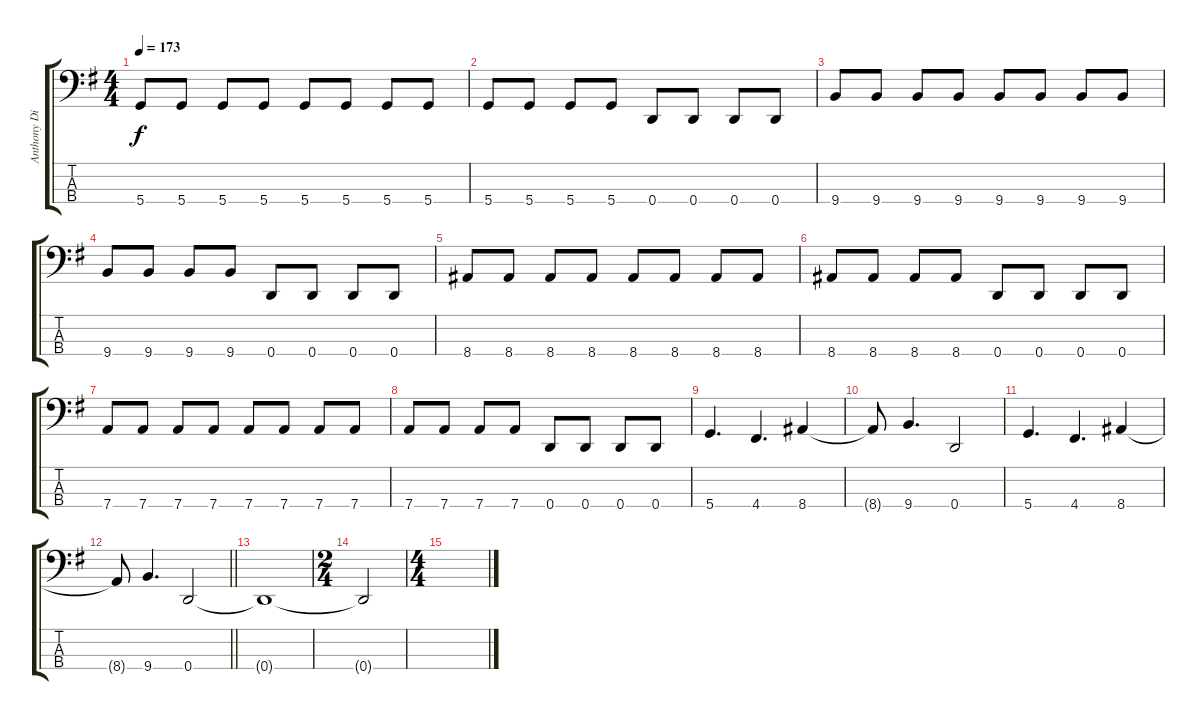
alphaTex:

\track ("Anthony DiIonno" "Anthony Di") {instrument electricbasspick}
\staff {score tabs}
\tuning (G2 D2 A1 D1) {hide}
\ts (4 4)
\tempo 173
\clef f4
\ks g
5.4.8{dy f} 5.4.8 5.4.8 5.4.8 5.4.8 5.4.8 5.4.8 5.4.8 |
5.4.8 5.4.8 5.4.8 5.4.8 0.4.8 0.4.8 0.4.8 0.4.8 |
9.4.8 9.4.8 9.4.8 9.4.8 9.4.8 9.4.8 9.4.8 9.4.8 |
9.4.8 9.4.8 9.4.8 9.4.8 0.4.8 0.4.8 0.4.8 0.4.8 |
8.4.8 8.4.8 8.4.8 8.4.8 8.4.8 8.4.8 8.4.8 8.4.8 |
8.4.8 8.4.8 8.4.8 8.4.8 0.4.8 0.4.8 0.4.8 0.4.8 |
7.4.8 7.4.8 7.4.8 7.4.8 7.4.8 7.4.8 7.4.8 7.4.8 |
7.4.8 7.4.8 7.4.8 7.4.8 0.4.8 0.4.8 0.4.8 0.4.8 |
5.4.4{d} 4.4.4{d} 8.4.4 |
8.4{t}.8 9.4.4{d} 0.4.2 |
5.4.4{d} 4.4.4{d} 8.4.4 |
\barLineRight lightlight
8.4{t}.8 9.4.4{d} 0.4.2 |
0.4{t}.1 |
\ts (2 4)
0.4{t}.2 |
\ts (4 4)
